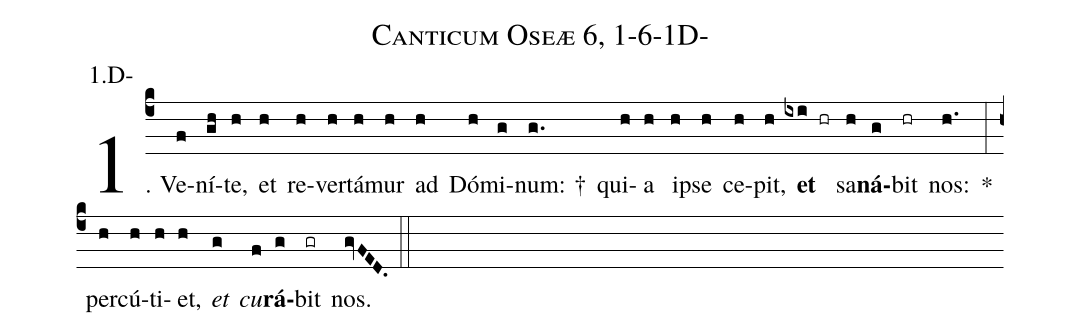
name: Canticum Oseæ 6, 1-6-1D-;
annotation: 1.D-;
%%
(c4)1. Ve(f)ní(gh)te,(h) et(h) re(h)ver(h)tá(h)mur(h) ad(h) Dó(h)mi(g)num: †(g.) qui(h)a(h) ip(h)se(h) ce(h)pit,(h) <b>et</b>(ixi hr) sa(h)<b>ná</b>(g)bit(hr) nos:(h.) *(:) per(h)cú(h)ti(h)et,(h) <i>et</i>(g) <i>cu</i>(f)<b>rá</b>(g)bit(gr) nos.(gvFED.) (::)
